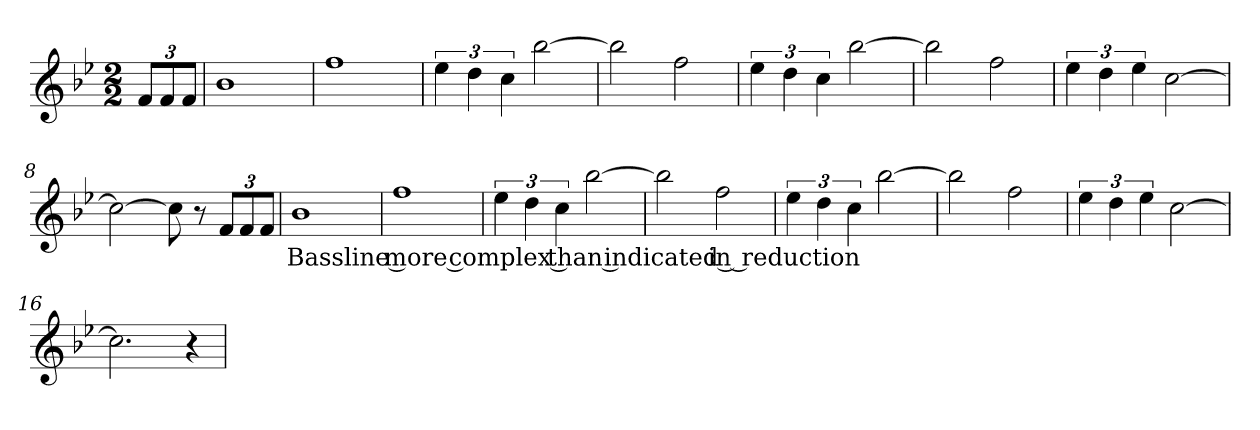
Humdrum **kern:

**kern	**text
*part1	*part1
*staff1	*staff1
*clefG2	*
*k[b-e-]	*
*B-:	*
*M2/2	*
*MM200	*
=	=
12fL	.
12f	.
12fJ	.
=1	=1
1b-	.
=2	=2
1ff	.
=3	=3
6ee-	.
6dd	.
6cc	.
[2bb-	.
=4	=4
2bb-]	.
2ff	.
=5	=5
6ee-	.
6dd	.
6cc	.
[2bb-	.
=6	=6
2bb-]	.
2ff	.
=7	=7
6ee-	.
6dd	.
6ee-	.
[2cc	.
=8	=8
2cc_	.
8cc]	.
8r	.
12fL	.
12f	.
12fJ	.
=9	=9
1b-	Bassline more complex than indicated in reduction
=10	=10
1ff	.
=11	=11
6ee-	.
6dd	.
6cc	.
[2bb-	.
=12	=12
2bb-]	.
2ff	.
=13	=13
6ee-	.
6dd	.
6cc	.
[2bb-	.
=14	=14
2bb-]	.
2ff	.
=15	=15
6ee-	.
6dd	.
6ee-	.
[2cc	.
=16	=16
2.cc]	.
4r	.
=	=
*-	*-
